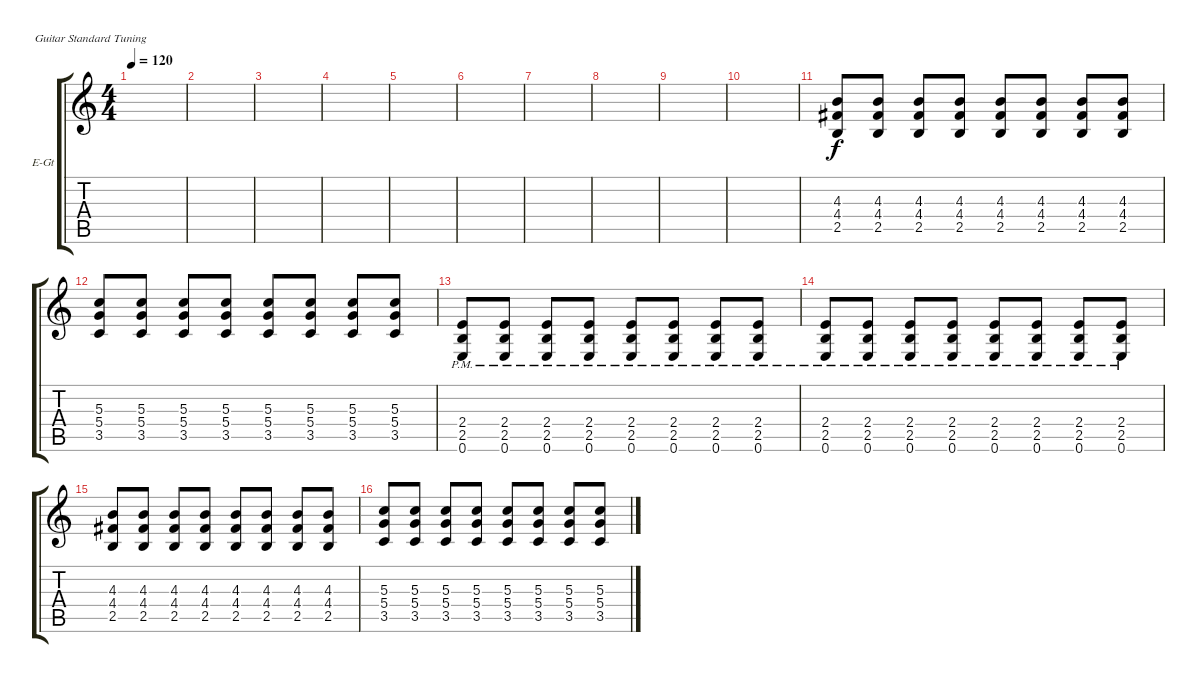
\defaultSystemsLayout 4
\bracketExtendMode groupsimilarinstruments
\firstSystemTrackNameOrientation horizontal
\otherSystemsTrackNameOrientation horizontal
\track ("Electric Guitar" "E-Gt") {instrument distortionguitar}
\staff {score tabs}
\tuning (E4 B3 G3 D3 A2 E2)
\ts (4 4)
\tempo 120
\clef g2
\ks c
|
|
|
|
|
|
|
\scale
0.314112 |
\scale
0.104704 |
\scale
0.273141 |
\scale
0.308042 (2.5 4.4 4.3).8 (2.5 4.4 4.3).8 (2.5 4.4 4.3).8 (2.5 4.4 4.3).8 (2.5 4.4 4.3).8 (2.5 4.4 4.3).8 (2.5 4.4 4.3).8 (2.5 4.4 4.3).8 |
(3.5 5.4 5.3).8 (3.5 5.4 5.3).8 (3.5 5.4 5.3).8 (3.5 5.4 5.3).8 (3.5 5.4 5.3).8 (3.5 5.4 5.3).8 (3.5 5.4 5.3).8 (3.5 5.4 5.3).8 |
(0.6{pm} 2.5{pm} 2.4{pm}).8 (0.6{pm} 2.5{pm} 2.4{pm}).8 (0.6{pm} 2.5{pm} 2.4{pm}).8 (0.6{pm} 2.5{pm} 2.4{pm}).8 (0.6{pm} 2.5{pm} 2.4{pm}).8 (0.6{pm} 2.5{pm} 2.4{pm}).8 (0.6{pm} 2.5{pm} 2.4{pm}).8 (0.6{pm} 2.5{pm} 2.4{pm}).8 |
(0.6{pm} 2.5{pm} 2.4{pm}).8 (0.6{pm} 2.5{pm} 2.4{pm}).8 (0.6{pm} 2.5{pm} 2.4{pm}).8 (0.6{pm} 2.5{pm} 2.4{pm}).8 (0.6{pm} 2.5{pm} 2.4{pm}).8 (0.6{pm} 2.5{pm} 2.4{pm}).8 (0.6{pm} 2.5{pm} 2.4{pm}).8 (0.6{pm} 2.5{pm} 2.4{pm}).8 |
(2.5 4.4 4.3).8 (2.5 4.4 4.3).8 (2.5 4.4 4.3).8 (2.5 4.4 4.3).8 (2.5 4.4 4.3).8 (2.5 4.4 4.3).8 (2.5 4.4 4.3).8 (2.5 4.4 4.3).8 |
(3.5 5.4 5.3).8 (3.5 5.4 5.3).8 (3.5 5.4 5.3).8 (3.5 5.4 5.3).8 (3.5 5.4 5.3).8 (3.5 5.4 5.3).8 (3.5 5.4 5.3).8 (3.5 5.4 5.3).8
